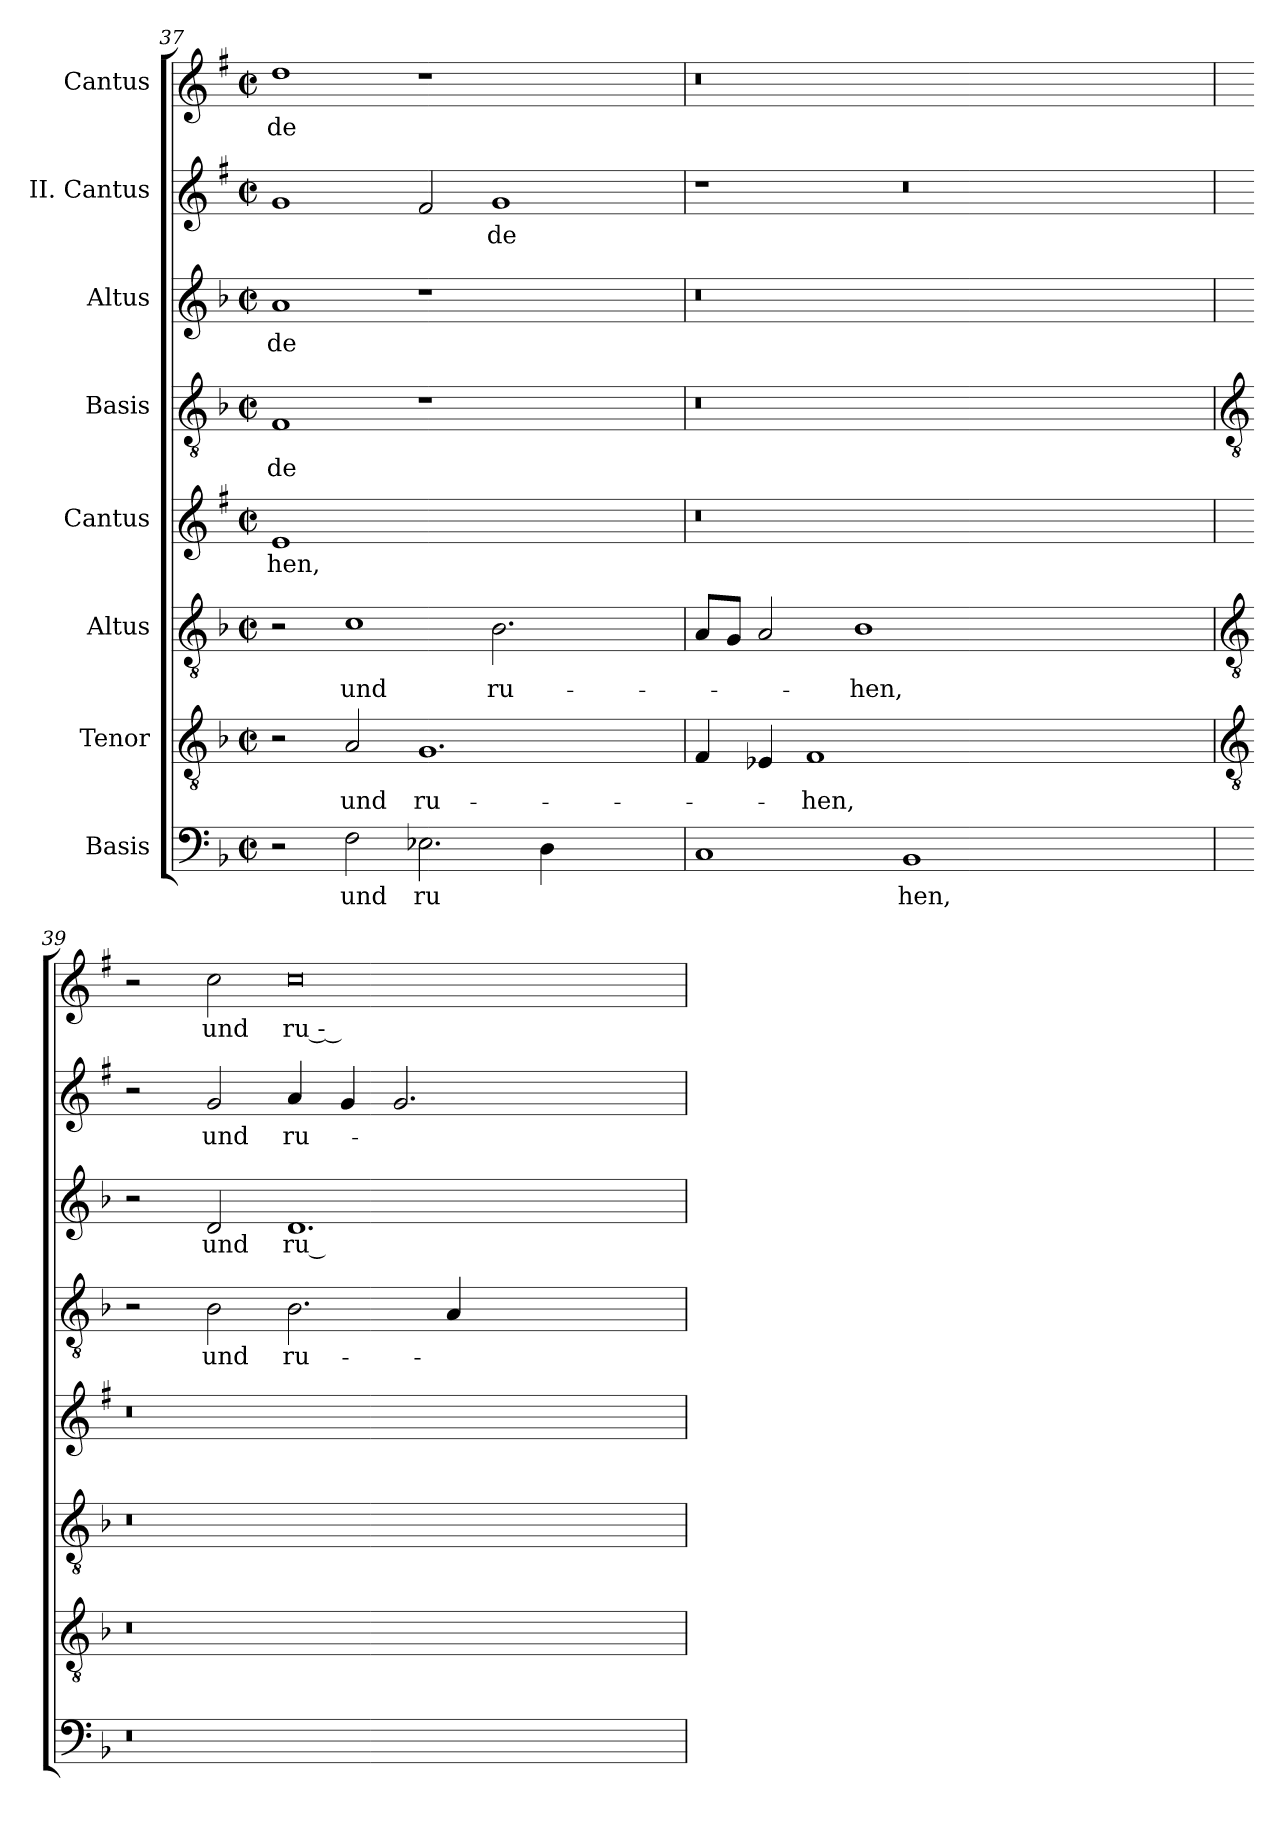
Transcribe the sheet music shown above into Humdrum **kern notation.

**kern	**text	**kern	**text	**kern	**text	**kern	**text	**kern	**text	**kern	**text	**kern	**text	**kern	**text
*part8	*part8	*part7	*part7	*part6	*part6	*part5	*part5	*part4	*part4	*part3	*part3	*part2	*part2	*part1	*part1
*staff8	*staff8	*staff7	*staff7	*staff6	*staff6	*staff5	*staff5	*staff4	*staff4	*staff3	*staff3	*staff2	*staff2	*staff1	*staff1
*I"Basis	*	*I"Tenor	*	*I"Altus	*	*I"Cantus	*	*I"Basis	*	*I"Altus	*	*I"II. Cantus	*	*I"Cantus	*
*clefF4	*	*clefGv2	*	*clefGv2	*	*clefG2	*	*clefGv2	*	*clefG2	*	*clefG2	*	*clefG2	*
*	*	*	*	*	*	*ITrd1c2	*	*	*	*	*	*ITrd1c2	*	*ITrd1c2	*
*k[b-]	*	*k[b-]	*	*k[b-]	*	*k[b-]	*	*k[b-]	*	*k[b-]	*	*k[b-]	*	*k[b-]	*
*F:	*	*F:	*	*F:	*	*F:	*	*F:	*	*F:	*	*F:	*	*F:	*
*M4/2	*	*M4/2	*	*M4/2	*	*M4/2	*	*M4/2	*	*M4/2	*	*M4/2	*	*M4/2	*
*met(c|)	*	*met(c|)	*	*met(c|)	*	*met(c|)	*	*met(c|)	*	*met(c|)	*	*met(c|)	*	*met(c|)	*
=37A	=37A	=37A	=37A	=37A	=37A	=37A	=37A	=37A	=37A	=37A	=37A	=37A	=37A	=37A	=37A
!	!	!	!	!	!	!	!LO:LY:b	!	!LO:LY:b	!	!LO:LY:b	!	!	!	!LO:LY:b
2r	.	2r	.	2r	.	1d	-hen,	1F	-de	1a	-de	1f	.	1cc	-de
!	!LO:LY:b	!	!LO:LY:b	!	!LO:LY:b	!	!	!	!	!	!	!	!	!	!
2F	und	2A	und	1c	und	.	.	.	.	.	.	.	.	.	.
!	!LO:LY:b	!	!LO:LY:b	!	!	!	!	!	!	!	!	!	!	!	!
2.E-X	ru	1.G	ru-	.	.	1.ryy	.	1r	.	1r	.	2e	.	1r	.
!	!	!	!	!	!LO:LY:b	!	!	!	!	!	!	!	!LO:LY:b	!	!
.	.	.	.	2.B-	ru-	.	.	.	.	.	.	1f	-de	.	.
4D	.	.	.	.	.	.	.	.	.	.	.	.	.	.	.
2ryy	.	.	.	.	.	.	.	2ryy	.	2ryy	.	.	.	2ryy	.
.	.	.	.	4ryy	.	.	.	.	.	.	.	.	.	.	.
!!LO:LB:g=z
=38A	=38A	=38A	=38A	=38A	=38A	=38A	=38A	=38A	=38A	=38A	=38A	=38A	=38A	=38A	=38A
1C	.	4F	.	8AL	.	0r	.	0r	.	0r	.	1r	.	0r	.
.	.	.	.	8GJ	.	.	.	.	.	.	.	.	.	.	.
.	.	4E-X	.	2A	.	.	.	.	.	.	.	.	.	.	.
!	!	!	!LO:LY:b	!	!	!	!	!	!	!	!	!	!	!	!
.	.	1F	-hen,	.	.	.	.	.	.	.	.	.	.	.	.
!	!	!	!	!	!LO:LY:b	!	!	!	!	!	!	!	!	!	!
.	.	.	.	1B-	-hen,	.	.	.	.	.	.	.	.	.	.
!	!LO:LY:b	!	!	!	!	!	!	!	!	!	!	!	!	!	!
1BB-	hen,	.	.	.	.	.	.	.	.	.	.	0r	.	.	.
.	.	1.ryy	.	.	.	.	.	.	.	.	.	.	.	.	.
.	.	.	.	1ryy	.	.	.	.	.	.	.	.	.	.	.
1ryy	.	.	.	.	.	1ryy	.	1ryy	.	1ryy	.	.	.	1ryy	.
.	.	.	.	4ryy	.	.	.	.	.	.	.	.	.	.	.
!!LO:LB:g=z
=39	=39	=39	=39	=39	=39	=39	=39	=39	=39	=39	=39	=39	=39	=39	=39
*	*	*clefGv2	*	*clefGv2	*	*	*	*clefGv2	*	*	*	*	*	*	*
0r	.	0r	.	0r	.	0r	.	2r	.	2r	.	2r	.	2r	.
!	!	!	!	!	!	!	!	!	!LO:LY:b	!	!LO:LY:b	!	!LO:LY:b	!	!LO:LY:b
.	.	.	.	.	.	.	.	2B-	und	2d	und	2f	und	2b-	und
!	!	!	!	!	!	!	!	!	!LO:LY:b	!	!LO:LY:b	!	!LO:LY:b	!	!LO:LY:b
.	.	.	.	.	.	.	.	2.B-	ru-	1.d	ru - -	4g	ru-	0b-	ru - - -
.	.	.	.	.	.	.	.	.	.	.	.	4f	.	.	.
.	.	.	.	.	.	.	.	.	.	.	.	2.f	.	.	.
.	.	.	.	.	.	.	.	4A	.	.	.	.	.	.	.
1ryy	.	1ryy	.	1ryy	.	1ryy	.	1ryy	.	.	.	.	.	.	.
.	.	.	.	.	.	.	.	.	.	.	.	2.ryy	.	.	.
.	.	.	.	.	.	.	.	.	.	2ryy	.	.	.	.	.
=	=	=	=	=	=	=	=	=	=	=	=	=	=	=	=
*-	*-	*-	*-	*-	*-	*-	*-	*-	*-	*-	*-	*-	*-	*-	*-
